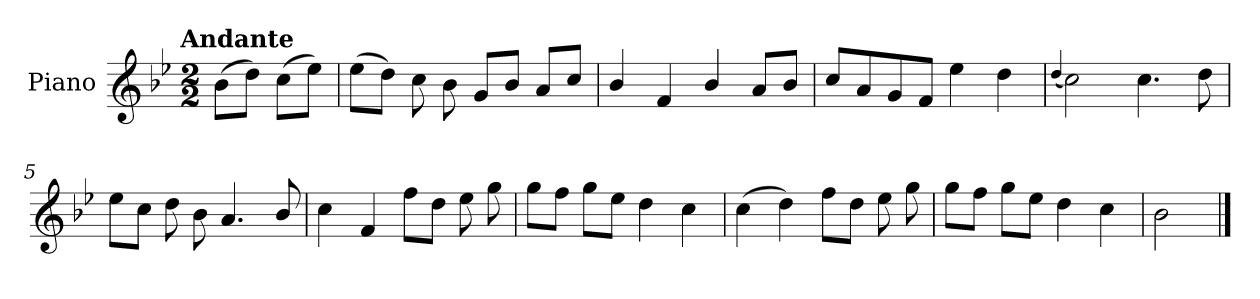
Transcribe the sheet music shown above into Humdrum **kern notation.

**kern
*part1
*staff1
*I"Piano
*I'Pno.
*clefG2
*k[b-e-]
!!LO:TX:omd:t=Andante
*M2/2
*MM92
=
(>8b-\L
8dd\J)
(>8cc\L
8ee-\J)
=1
(>8ee-\L
8dd\J)
8cc\
8b-\
8g/L
8b-/J
8a/L
8cc/J
=2
4b-/
4f/
4b-/
8a/L
8b-/J
!!LO:LB:g=z
=3
8cc/L
8a/
8g/
8f/J
4ee-\
4dd\
=4
(<4qqdd/
2cc\)
4.cc\
8dd\
=5
8ee-\L
8cc\J
8dd\
8b-\
4.a/
8b-/
=6
4cc\
4f/
8ff\L
8dd\J
8ee-\
8gg\
!!LO:LB:g=z
=7
8gg\L
8ff\J
8gg\L
8ee-\J
4dd\
4cc\
=8
(>4cc\
4dd\)
8ff\L
8dd\J
8ee-\
8gg\
=9
8gg\L
8ff\J
8gg\L
8ee-\J
4dd\
4cc\
=10
2b-\
==
*-
